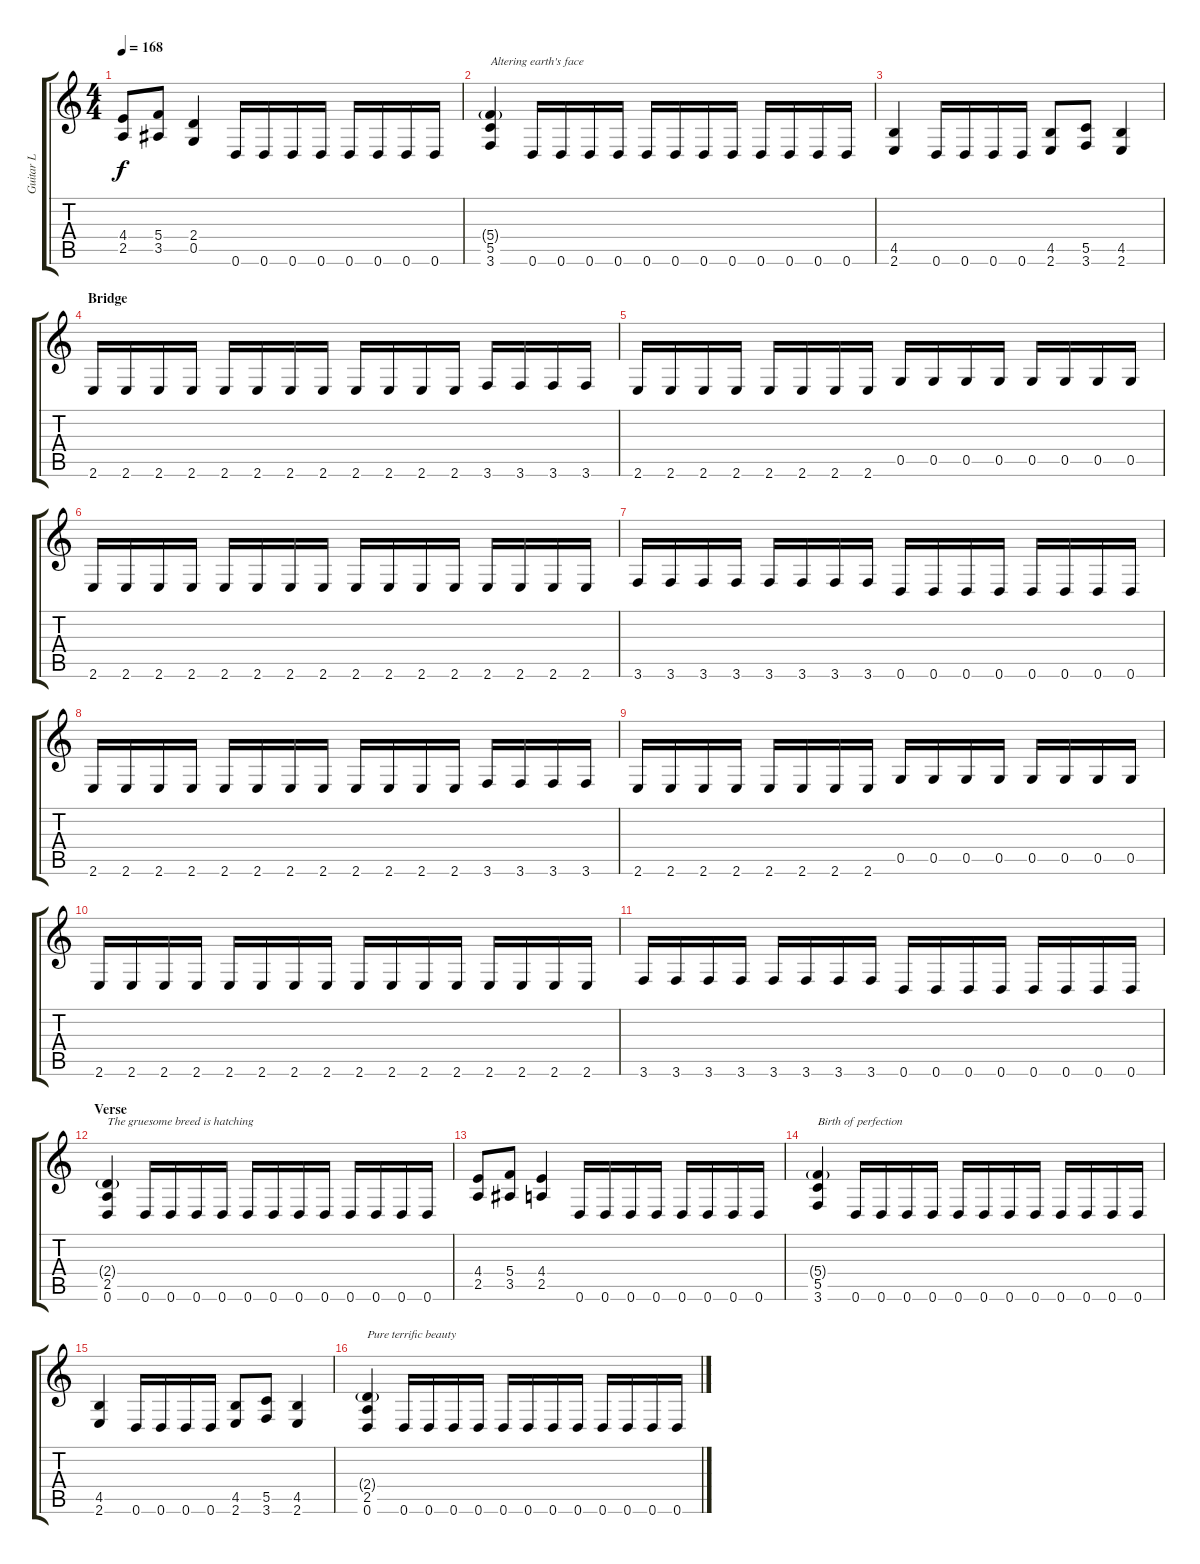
\track ("Guitar L" "Guitar L") {instrument distortionguitar}
\staff {score tabs}
\tuning (D4 A3 F3 C3 G2 D2) {hide}
\ts (4 4)
\tempo 168
\clef g2
\ks c
(4.4 2.5).8{dy f} (5.4 3.5).8 (2.4 0.5).4 0.6.16 0.6.16 0.6.16 0.6.16 0.6.16 0.6.16 0.6.16 0.6.16 |
(5.4{g} 5.5 3.6).4{txt "Altering earth's face"} 0.6.16 0.6.16 0.6.16 0.6.16 0.6.16 0.6.16 0.6.16 0.6.16 0.6.16 0.6.16 0.6.16 0.6.16 |
(4.5 2.6).4 0.6.16 0.6.16 0.6.16 0.6.16 (4.5 2.6).8 (5.5 3.6).8 (4.5 2.6).4 |
\section ("" "Bridge")
2.6.16 2.6.16 2.6.16 2.6.16 2.6.16 2.6.16 2.6.16 2.6.16 2.6.16 2.6.16 2.6.16 2.6.16 3.6.16 3.6.16 3.6.16 3.6.16 |
2.6.16 2.6.16 2.6.16 2.6.16 2.6.16 2.6.16 2.6.16 2.6.16 0.5.16 0.5.16 0.5.16 0.5.16 0.5.16 0.5.16 0.5.16 0.5.16 |
2.6.16 2.6.16 2.6.16 2.6.16 2.6.16 2.6.16 2.6.16 2.6.16 2.6.16 2.6.16 2.6.16 2.6.16 2.6.16 2.6.16 2.6.16 2.6.16 |
3.6.16 3.6.16 3.6.16 3.6.16 3.6.16 3.6.16 3.6.16 3.6.16 0.6.16 0.6.16 0.6.16 0.6.16 0.6.16 0.6.16 0.6.16 0.6.16 |
2.6.16 2.6.16 2.6.16 2.6.16 2.6.16 2.6.16 2.6.16 2.6.16 2.6.16 2.6.16 2.6.16 2.6.16 3.6.16 3.6.16 3.6.16 3.6.16 |
2.6.16 2.6.16 2.6.16 2.6.16 2.6.16 2.6.16 2.6.16 2.6.16 0.5.16 0.5.16 0.5.16 0.5.16 0.5.16 0.5.16 0.5.16 0.5.16 |
2.6.16 2.6.16 2.6.16 2.6.16 2.6.16 2.6.16 2.6.16 2.6.16 2.6.16 2.6.16 2.6.16 2.6.16 2.6.16 2.6.16 2.6.16 2.6.16 |
3.6.16 3.6.16 3.6.16 3.6.16 3.6.16 3.6.16 3.6.16 3.6.16 0.6.16 0.6.16 0.6.16 0.6.16 0.6.16 0.6.16 0.6.16 0.6.16 |
\section ("" "Verse")
(2.4{g} 2.5 0.6).4{txt "The gruesome breed is hatching"} 0.6.16 0.6.16 0.6.16 0.6.16 0.6.16 0.6.16 0.6.16 0.6.16 0.6.16 0.6.16 0.6.16 0.6.16 |
(4.4 2.5).8 (5.4 3.5).8 (4.4 2.5).4 0.6.16 0.6.16 0.6.16 0.6.16 0.6.16 0.6.16 0.6.16 0.6.16 |
(5.4{g} 5.5 3.6).4{txt "Birth of perfection"} 0.6.16 0.6.16 0.6.16 0.6.16 0.6.16 0.6.16 0.6.16 0.6.16 0.6.16 0.6.16 0.6.16 0.6.16 |
(4.5 2.6).4 0.6.16 0.6.16 0.6.16 0.6.16 (4.5 2.6).8 (5.5 3.6).8 (4.5 2.6).4 |
(2.4{g} 2.5 0.6).4{txt "Pure terrific beauty"} 0.6.16 0.6.16 0.6.16 0.6.16 0.6.16 0.6.16 0.6.16 0.6.16 0.6.16 0.6.16 0.6.16 0.6.16
